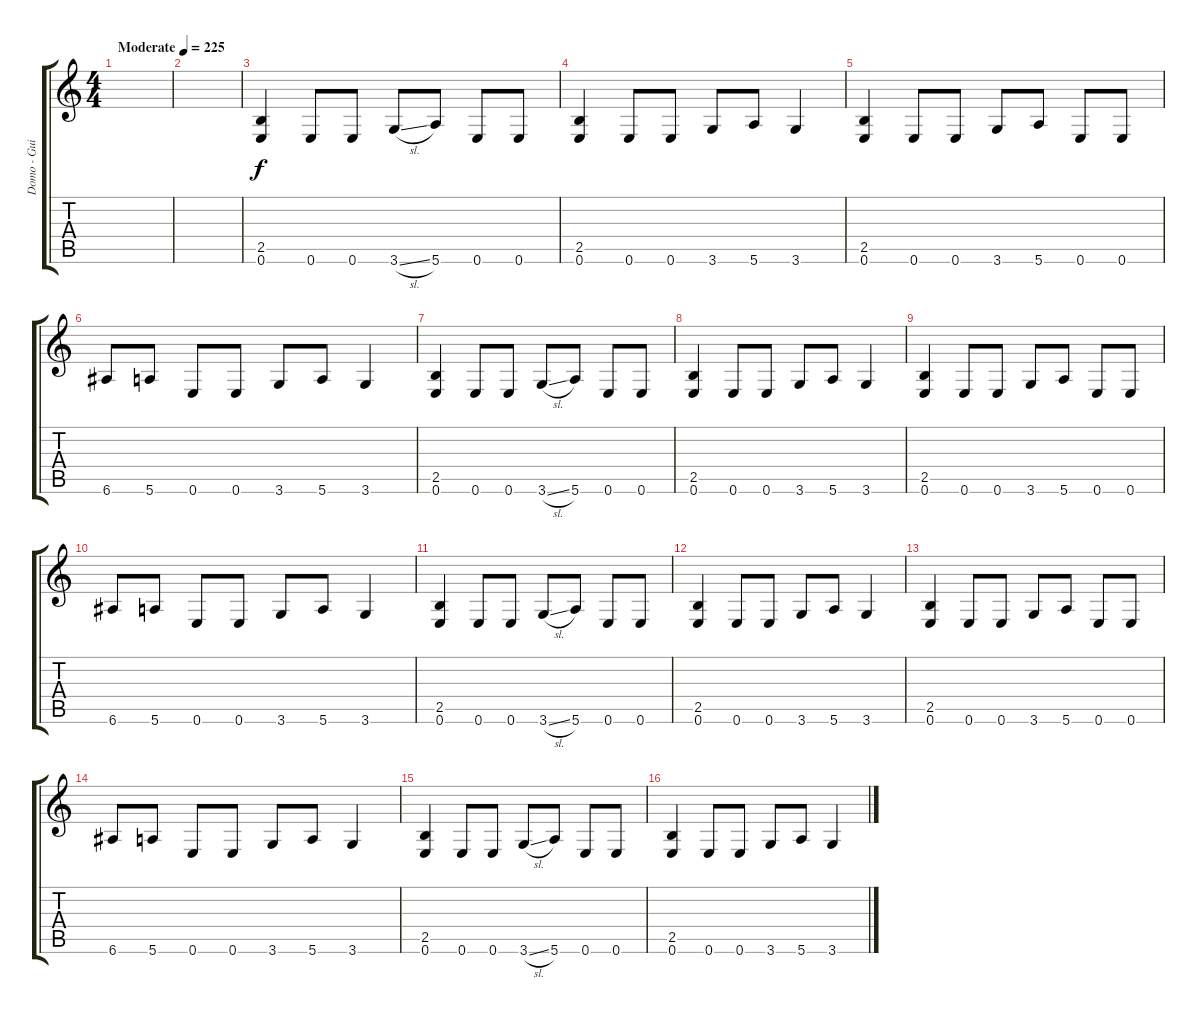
\track ("Domo - Guitar" "Domo - Gui") {instrument overdrivenguitar}
\staff {score tabs}
\tuning (E4 B3 G3 D3 A2 E2) {hide}
\ts (4 4)
\tempo (225 "Moderate")
\clef g2
\ks c
|
|
(2.5 0.6).4 0.6.8 0.6.8 3.6{sl}.8 5.6.8 0.6.8 0.6.8 |
(2.5 0.6).4 0.6.8 0.6.8 3.6.8 5.6.8 3.6.4 |
(2.5 0.6).4 0.6.8 0.6.8 3.6.8 5.6.8 0.6.8 0.6.8 |
6.6.8 5.6.8 0.6.8 0.6.8 3.6.8 5.6.8 3.6.4 |
(2.5 0.6).4 0.6.8 0.6.8 3.6{sl}.8 5.6.8 0.6.8 0.6.8 |
(2.5 0.6).4 0.6.8 0.6.8 3.6.8 5.6.8 3.6.4 |
(2.5 0.6).4 0.6.8 0.6.8 3.6.8 5.6.8 0.6.8 0.6.8 |
6.6.8 5.6.8 0.6.8 0.6.8 3.6.8 5.6.8 3.6.4 |
(2.5 0.6).4 0.6.8 0.6.8 3.6{sl}.8 5.6.8 0.6.8 0.6.8 |
(2.5 0.6).4 0.6.8 0.6.8 3.6.8 5.6.8 3.6.4 |
(2.5 0.6).4 0.6.8 0.6.8 3.6.8 5.6.8 0.6.8 0.6.8 |
6.6.8 5.6.8 0.6.8 0.6.8 3.6.8 5.6.8 3.6.4 |
(2.5 0.6).4 0.6.8 0.6.8 3.6{sl}.8 5.6.8 0.6.8 0.6.8 |
(2.5 0.6).4 0.6.8 0.6.8 3.6.8 5.6.8 3.6.4
